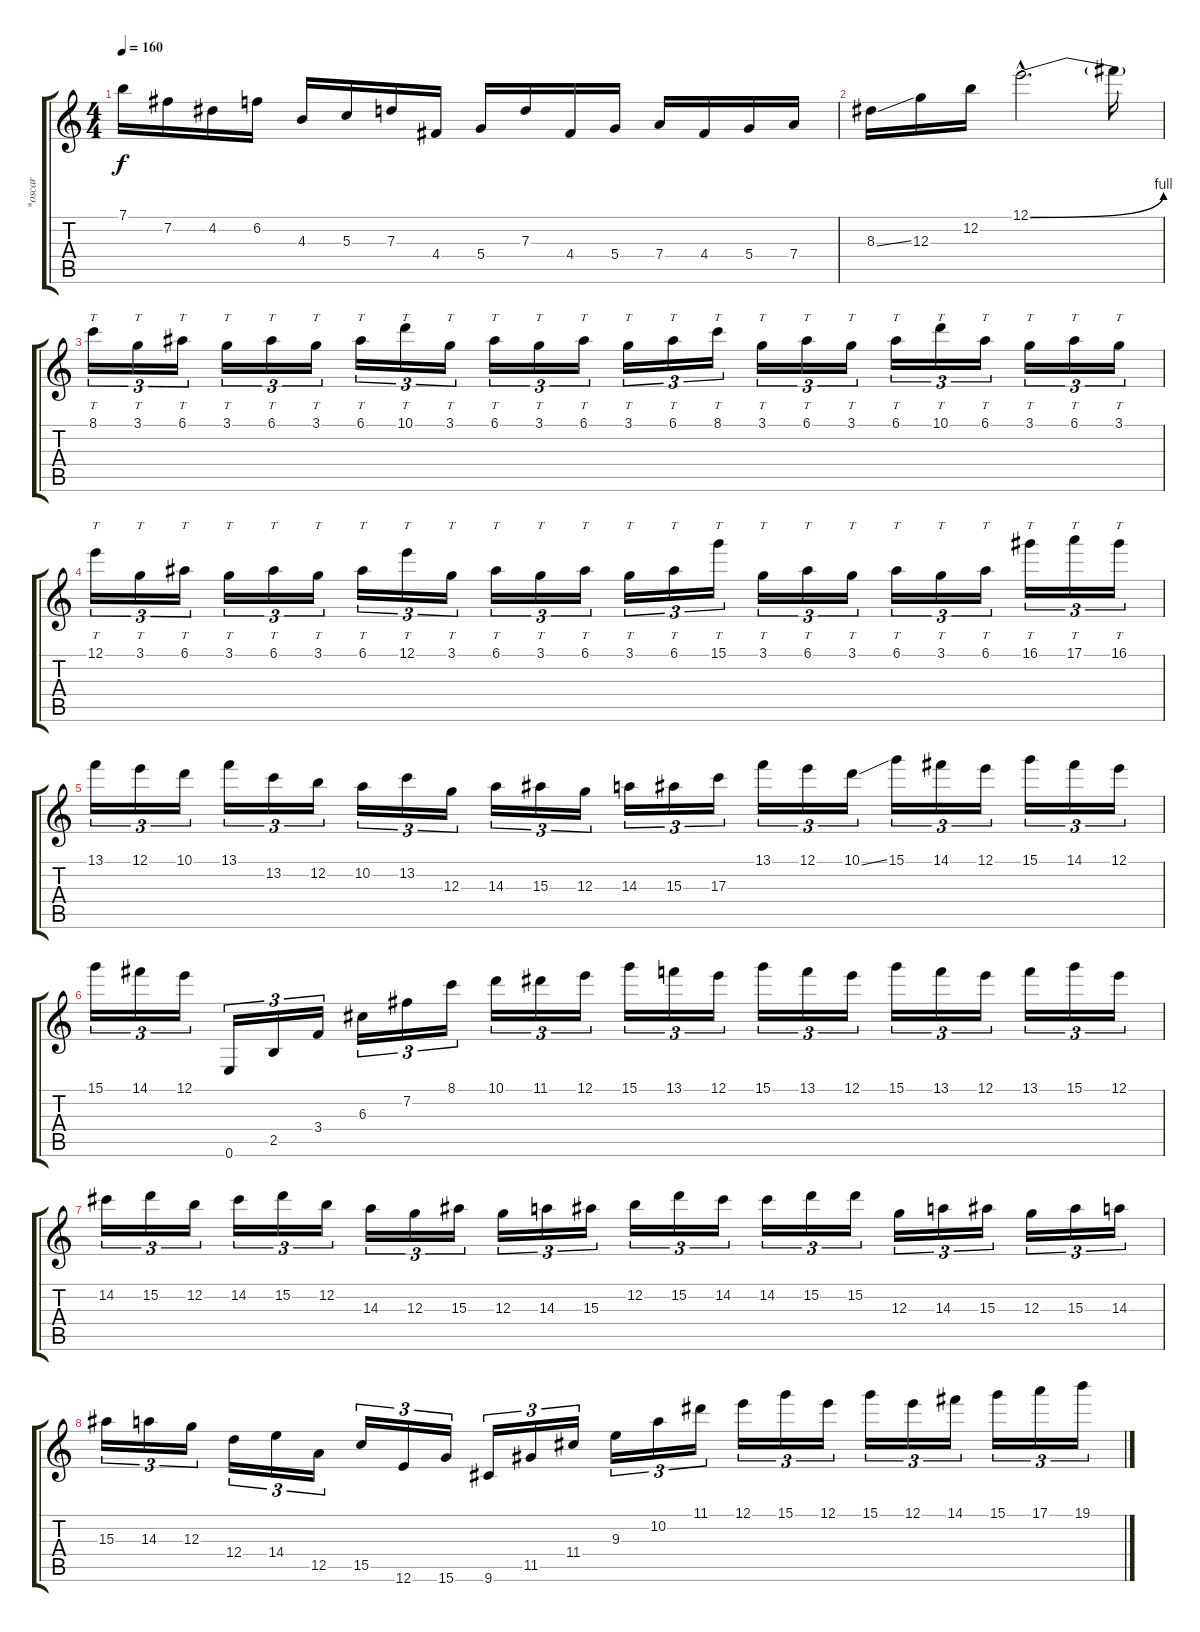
\track ("*oscar" "*oscar") {instrument overdrivenguitar}
\staff {score tabs}
\tuning (E4 B3 G3 D3 A2 E2) {hide}
\ts (4 4)
\tempo 160
\clef g2
\ks c
7.1.16{dy f} 7.2.16 4.2.16 6.2.16 4.3.16 5.3.16 7.3.16 4.4.16 5.4.16 7.3.16 4.4.16 5.4.16 7.4.16 4.4.16 5.4.16 7.4.16 |
8.3{ss}.16 12.3.16 12.2.16 12.1{be (bend 0 0 60 4) hac}.2{d} 12.1{t}.16 |
8.1.16{tt tu (3 2)} 3.1.16{tt tu (3 2)} 6.1.16{tt tu (3 2)} 3.1.16{tt tu (3 2)} 6.1.16{tt tu (3 2)} 3.1.16{tt tu (3 2)} 6.1.16{tt tu (3 2)} 10.1.16{tt tu (3 2)} 3.1.16{tt tu (3 2)} 6.1.16{tt tu (3 2)} 3.1.16{tt tu (3 2)} 6.1.16{tt tu (3 2)} 3.1.16{tt tu (3 2)} 6.1.16{tt tu (3 2)} 8.1.16{tt tu (3 2)} 3.1.16{tt tu (3 2)} 6.1.16{tt tu (3 2)} 3.1.16{tt tu (3 2)} 6.1.16{tt tu (3 2)} 10.1.16{tt tu (3 2)} 6.1.16{tt tu (3 2)} 3.1.16{tt tu (3 2)} 6.1.16{tt tu (3 2)} 3.1.16{tt tu (3 2)} |
12.1.16{tt tu (3 2)} 3.1.16{tt tu (3 2)} 6.1.16{tt tu (3 2)} 3.1.16{tt tu (3 2)} 6.1.16{tt tu (3 2)} 3.1.16{tt tu (3 2)} 6.1.16{tt tu (3 2)} 12.1.16{tt tu (3 2)} 3.1.16{tt tu (3 2)} 6.1.16{tt tu (3 2)} 3.1.16{tt tu (3 2)} 6.1.16{tt tu (3 2)} 3.1.16{tt tu (3 2)} 6.1.16{tt tu (3 2)} 15.1.16{tt tu (3 2)} 3.1.16{tt tu (3 2)} 6.1.16{tt tu (3 2)} 3.1.16{tt tu (3 2)} 6.1.16{tt tu (3 2)} 3.1.16{tt tu (3 2)} 6.1.16{tt tu (3 2)} 16.1.16{tt tu (3 2)} 17.1.16{tt tu (3 2)} 16.1.16{tt tu (3 2)} |
13.1.16{tu (3 2)} 12.1.16{tu (3 2)} 10.1.16{tu (3 2)} 13.1.16{tu (3 2)} 13.2.16{tu (3 2)} 12.2.16{tu (3 2)} 10.2.16{tu (3 2)} 13.2.16{tu (3 2)} 12.3.16{tu (3 2)} 14.3.16{tu (3 2)} 15.3.16{tu (3 2)} 12.3.16{tu (3 2)} 14.3.16{tu (3 2)} 15.3.16{tu (3 2)} 17.3.16{tu (3 2)} 13.1.16{tu (3 2)} 12.1.16{tu (3 2)} 10.1{ss}.16{tu (3 2)} 15.1.16{tu (3 2)} 14.1.16{tu (3 2)} 12.1.16{tu (3 2)} 15.1.16{tu (3 2)} 14.1.16{tu (3 2)} 12.1.16{tu (3 2)} |
15.1.16{tu (3 2)} 14.1.16{tu (3 2)} 12.1.16{tu (3 2)} 0.6.16{tu (3 2)} 2.5.16{tu (3 2)} 3.4.16{tu (3 2)} 6.3.16{tu (3 2)} 7.2.16{tu (3 2)} 8.1.16{tu (3 2)} 10.1.16{tu (3 2)} 11.1.16{tu (3 2)} 12.1.16{tu (3 2)} 15.1.16{tu (3 2)} 13.1.16{tu (3 2)} 12.1.16{tu (3 2)} 15.1.16{tu (3 2)} 13.1.16{tu (3 2)} 12.1.16{tu (3 2)} 15.1.16{tu (3 2)} 13.1.16{tu (3 2)} 12.1.16{tu (3 2)} 13.1.16{tu (3 2)} 15.1.16{tu (3 2)} 12.1.16{tu (3 2)} |
14.2.16{tu (3 2)} 15.2.16{tu (3 2)} 12.2.16{tu (3 2)} 14.2.16{tu (3 2)} 15.2.16{tu (3 2)} 12.2.16{tu (3 2)} 14.3.16{tu (3 2)} 12.3.16{tu (3 2)} 15.3.16{tu (3 2)} 12.3.16{tu (3 2)} 14.3.16{tu (3 2)} 15.3.16{tu (3 2)} 12.2.16{tu (3 2)} 15.2.16{tu (3 2)} 14.2.16{tu (3 2)} 14.2.16{tu (3 2)} 15.2.16{tu (3 2)} 15.2.16{tu (3 2)} 12.3.16{tu (3 2)} 14.3.16{tu (3 2)} 15.3.16{tu (3 2)} 12.3.16{tu (3 2)} 15.3.16{tu (3 2)} 14.3.16{tu (3 2)} |
15.3.16{tu (3 2)} 14.3.16{tu (3 2)} 12.3.16{tu (3 2)} 12.4.16{tu (3 2)} 14.4.16{tu (3 2)} 12.5.16{tu (3 2)} 15.5.16{tu (3 2)} 12.6.16{tu (3 2)} 15.6.16{tu (3 2)} 9.6.16{tu (3 2)} 11.5.16{tu (3 2)} 11.4.16{tu (3 2)} 9.3.16{tu (3 2)} 10.2.16{tu (3 2)} 11.1.16{tu (3 2)} 12.1.16{tu (3 2)} 15.1.16{tu (3 2)} 12.1.16{tu (3 2)} 15.1.16{tu (3 2)} 12.1.16{tu (3 2)} 14.1.16{tu (3 2)} 15.1.16{tu (3 2)} 17.1.16{tu (3 2)} 19.1.16{tu (3 2)}
